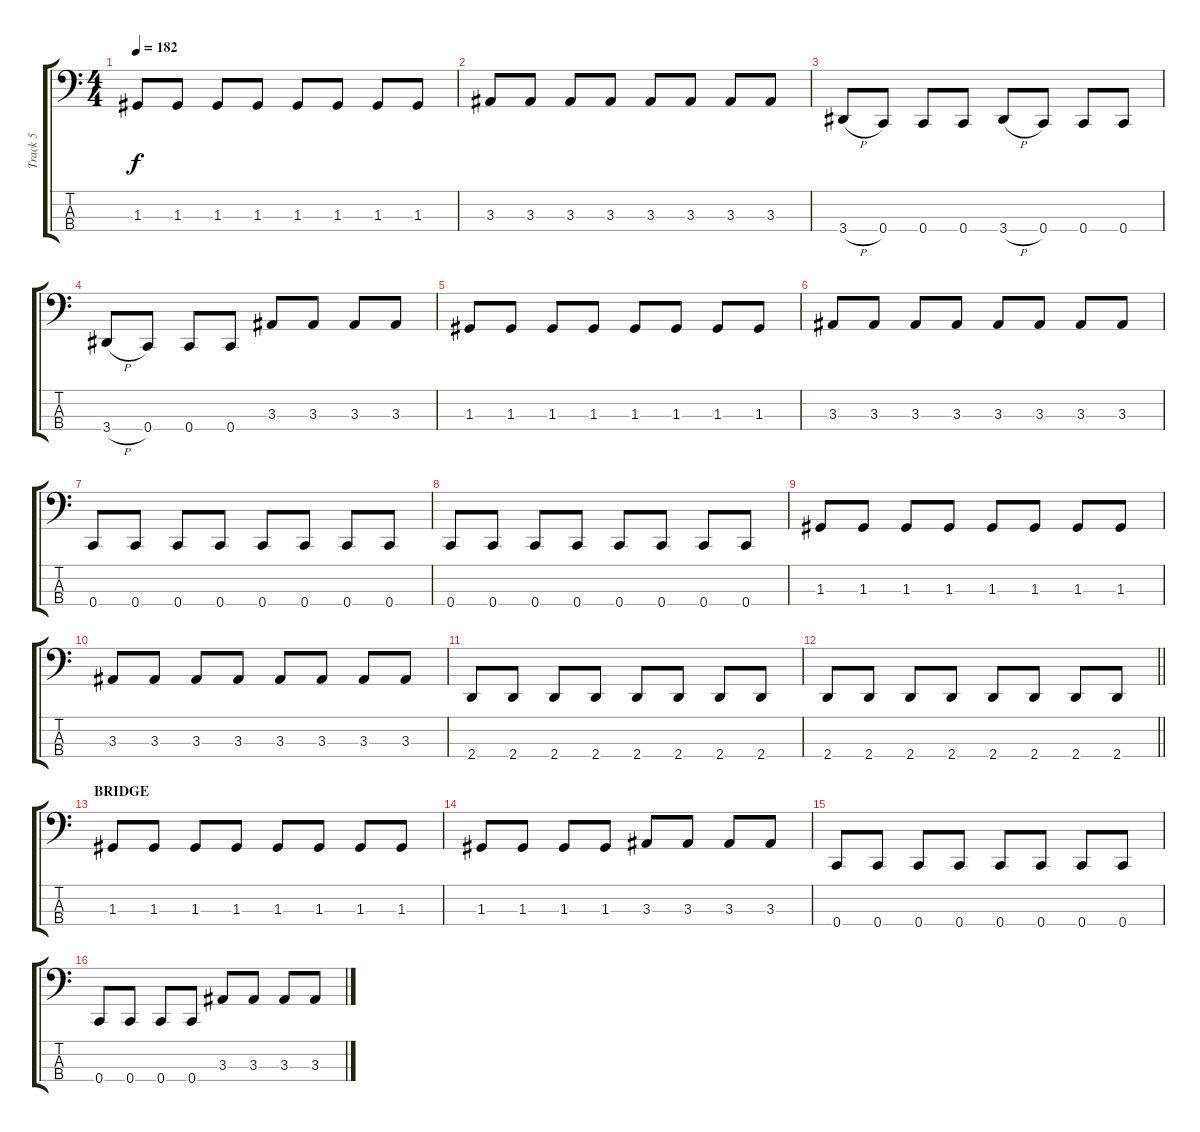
\track ("Track 5" "Track 5") {instrument electricbassfinger}
\staff {score tabs}
\tuning (F2 C2 G1 C1) {hide}
\ts (4 4)
\tempo 182
\clef f4
\ks c
1.3.8{dy f} 1.3.8 1.3.8 1.3.8 1.3.8 1.3.8 1.3.8 1.3.8 |
3.3.8 3.3.8 3.3.8 3.3.8 3.3.8 3.3.8 3.3.8 3.3.8 |
3.4{h}.8 0.4.8 0.4.8 0.4.8 3.4{h}.8 0.4.8 0.4.8 0.4.8 |
3.4{h}.8 0.4.8 0.4.8 0.4.8 3.3.8 3.3.8 3.3.8 3.3.8 |
1.3.8 1.3.8 1.3.8 1.3.8 1.3.8 1.3.8 1.3.8 1.3.8 |
3.3.8 3.3.8 3.3.8 3.3.8 3.3.8 3.3.8 3.3.8 3.3.8 |
0.4.8 0.4.8 0.4.8 0.4.8 0.4.8 0.4.8 0.4.8 0.4.8 |
0.4.8 0.4.8 0.4.8 0.4.8 0.4.8 0.4.8 0.4.8 0.4.8 |
1.3.8 1.3.8 1.3.8 1.3.8 1.3.8 1.3.8 1.3.8 1.3.8 |
3.3.8 3.3.8 3.3.8 3.3.8 3.3.8 3.3.8 3.3.8 3.3.8 |
2.4.8 2.4.8 2.4.8 2.4.8 2.4.8 2.4.8 2.4.8 2.4.8 |
\barLineRight lightlight
2.4.8 2.4.8 2.4.8 2.4.8 2.4.8 2.4.8 2.4.8 2.4.8 |
\section ("" "BRIDGE")
1.3.8 1.3.8 1.3.8 1.3.8 1.3.8 1.3.8 1.3.8 1.3.8 |
1.3.8 1.3.8 1.3.8 1.3.8 3.3.8 3.3.8 3.3.8 3.3.8 |
0.4.8 0.4.8 0.4.8 0.4.8 0.4.8 0.4.8 0.4.8 0.4.8 |
0.4.8 0.4.8 0.4.8 0.4.8 3.3.8 3.3.8 3.3.8 3.3.8
